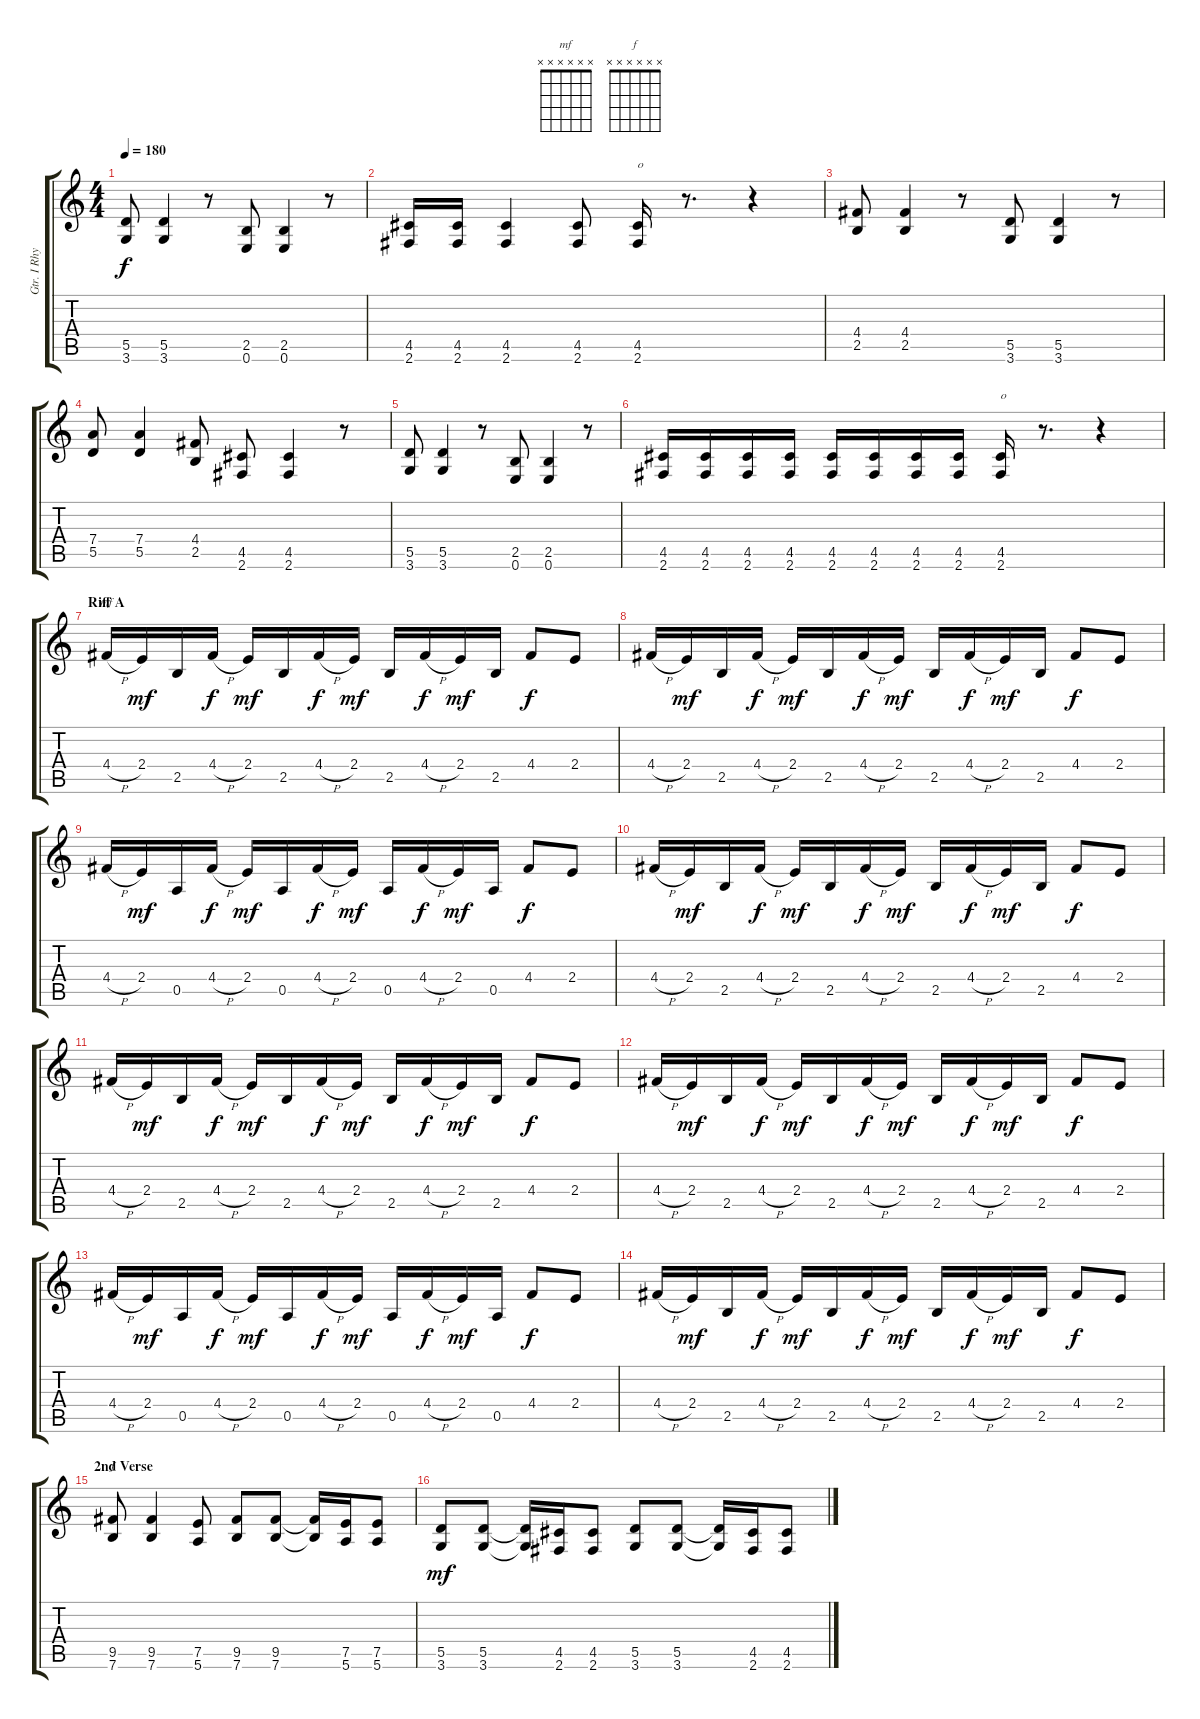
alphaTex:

\track ("Gtr. I Rhytm" "Gtr. I Rhy") {instrument overdrivenguitar}
\staff {score tabs}
\tuning (E4 B3 G3 D3 A2 E2) {hide}
\chord ("mf" x x x x x x)
\chord ("f" x x x x x x)
\ts (4 4)
\tempo 180
\clef g2
\ks c
(5.5 3.6).8{dy f} (5.5 3.6).4 r.8 (2.5 0.6).8 (2.5 0.6).4 r.8 |
(4.5 2.6).16 (4.5 2.6).16 (4.5 2.6).4 (4.5 2.6).8 (4.5 2.6).16{txt "o"} r.8{d} r.4 |
(4.4 2.5).8 (4.4 2.5).4 r.8 (5.5 3.6).8 (5.5 3.6).4 r.8 |
(7.4 5.5).8 (7.4 5.5).4 (4.4 2.5).8 (4.5 2.6).8 (4.5 2.6).4 r.8 |
(5.5 3.6).8 (5.5 3.6).4 r.8 (2.5 0.6).8 (2.5 0.6).4 r.8 |
(4.5 2.6).16 (4.5 2.6).16 (4.5 2.6).16 (4.5 2.6).16 (4.5 2.6).16 (4.5 2.6).16 (4.5 2.6).16 (4.5 2.6).16 (4.5 2.6).16{txt "o"} r.8{d} r.4 |
\section ("" "Riff A")
4.4{h}.16{ch "mf"} 2.4.16{dy mf} 2.5.16 4.4{h}.16{dy f} 2.4.16{dy mf} 2.5.16 4.4{h}.16{dy f} 2.4.16{dy mf} 2.5.16 4.4{h}.16{dy f} 2.4.16{dy mf} 2.5.16 4.4.8{dy f} 2.4.8 |
4.4{h}.16 2.4.16{dy mf} 2.5.16 4.4{h}.16{dy f} 2.4.16{dy mf} 2.5.16 4.4{h}.16{dy f} 2.4.16{dy mf} 2.5.16 4.4{h}.16{dy f} 2.4.16{dy mf} 2.5.16 4.4.8{dy f} 2.4.8 |
4.4{h}.16 2.4.16{dy mf} 0.5.16 4.4{h}.16{dy f} 2.4.16{dy mf} 0.5.16 4.4{h}.16{dy f} 2.4.16{dy mf} 0.5.16 4.4{h}.16{dy f} 2.4.16{dy mf} 0.5.16 4.4.8{dy f} 2.4.8 |
4.4{h}.16 2.4.16{dy mf} 2.5.16 4.4{h}.16{dy f} 2.4.16{dy mf} 2.5.16 4.4{h}.16{dy f} 2.4.16{dy mf} 2.5.16 4.4{h}.16{dy f} 2.4.16{dy mf} 2.5.16 4.4.8{dy f} 2.4.8 |
4.4{h}.16 2.4.16{dy mf} 2.5.16 4.4{h}.16{dy f} 2.4.16{dy mf} 2.5.16 4.4{h}.16{dy f} 2.4.16{dy mf} 2.5.16 4.4{h}.16{dy f} 2.4.16{dy mf} 2.5.16 4.4.8{dy f} 2.4.8 |
4.4{h}.16 2.4.16{dy mf} 2.5.16 4.4{h}.16{dy f} 2.4.16{dy mf} 2.5.16 4.4{h}.16{dy f} 2.4.16{dy mf} 2.5.16 4.4{h}.16{dy f} 2.4.16{dy mf} 2.5.16 4.4.8{dy f} 2.4.8 |
4.4{h}.16 2.4.16{dy mf} 0.5.16 4.4{h}.16{dy f} 2.4.16{dy mf} 0.5.16 4.4{h}.16{dy f} 2.4.16{dy mf} 0.5.16 4.4{h}.16{dy f} 2.4.16{dy mf} 0.5.16 4.4.8{dy f} 2.4.8 |
4.4{h}.16 2.4.16{dy mf} 2.5.16 4.4{h}.16{dy f} 2.4.16{dy mf} 2.5.16 4.4{h}.16{dy f} 2.4.16{dy mf} 2.5.16 4.4{h}.16{dy f} 2.4.16{dy mf} 2.5.16 4.4.8{dy f} 2.4.8 |
\section ("" "2nd Verse")
(9.5 7.6).8{ch "f"} (9.5 7.6).4 (7.5 5.6).8 (9.5 7.6).8 (9.5 7.6).8 (9.5{t} 7.6{t}).16 (7.5 5.6).16 (7.5 5.6).8 |
(5.5 3.6).8{dy mf} (5.5 3.6).8 (5.5{t} 3.6{t}).16 (4.5 2.6).16 (4.5 2.6).8 (5.5 3.6).8 (5.5 3.6).8 (5.5{t} 3.6{t}).16 (4.5 2.6).16 (4.5 2.6).8
